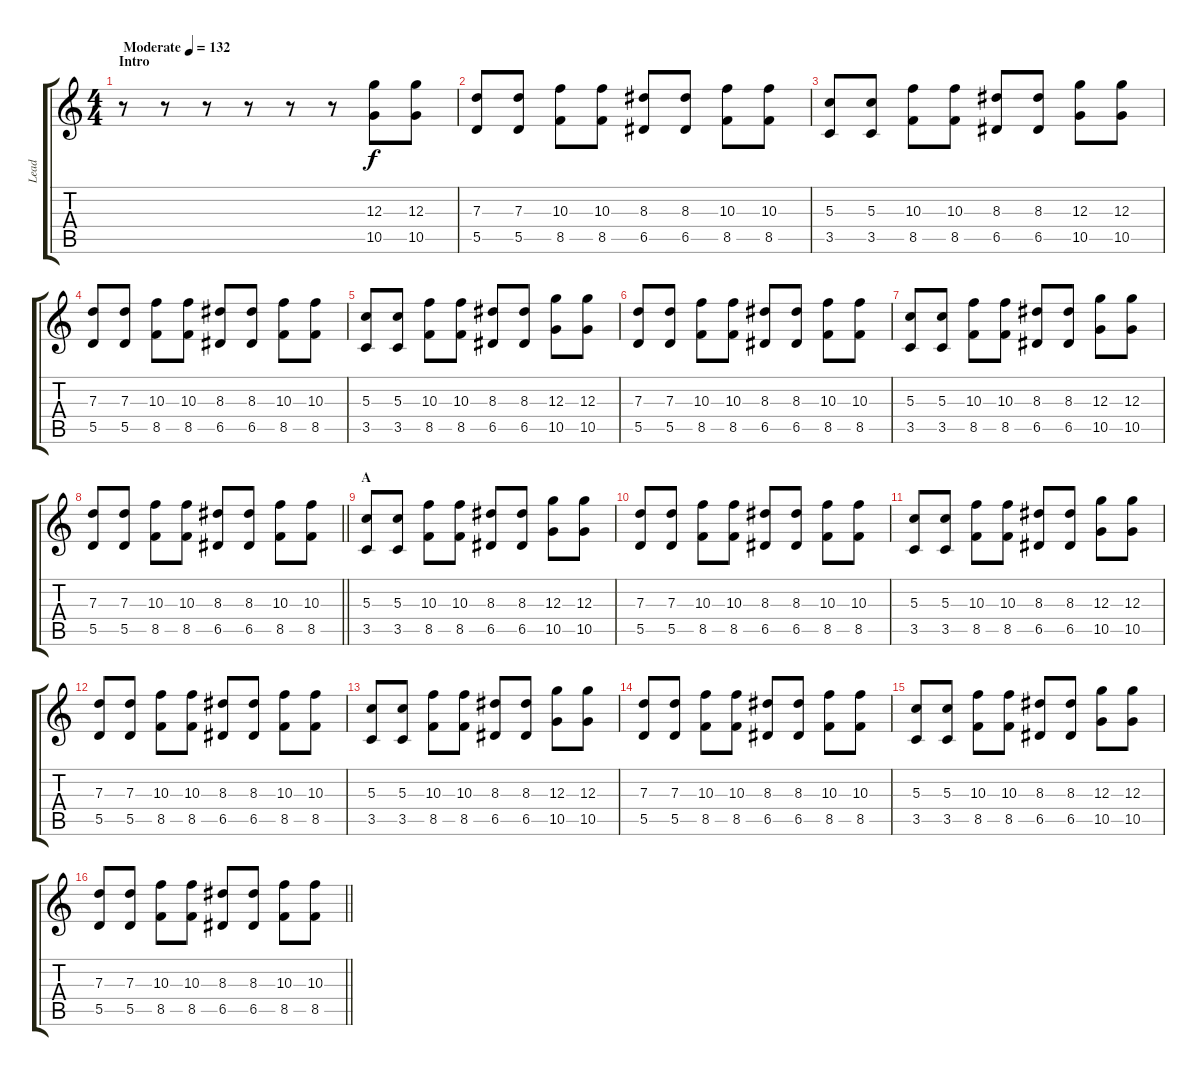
\track ("Lead" "Lead") {instrument distortionguitar}
\staff {score tabs}
\tuning (E4 B3 G3 D3 A2 E2) {hide}
\ts (4 4)
\section ("" "Intro")
\tempo (132 "Moderate")
\clef g2
\ks c
r.8{dy f instrument distortionguitar} r.8 r.8 r.8 r.8 r.8 (12.3 10.5).8 (12.3 10.5).8 |
(7.3 5.5).8 (7.3 5.5).8 (10.3 8.5).8 (10.3 8.5).8 (8.3 6.5).8 (8.3 6.5).8 (10.3 8.5).8 (10.3 8.5).8 |
(5.3 3.5).8 (5.3 3.5).8 (10.3 8.5).8 (10.3 8.5).8 (8.3 6.5).8 (8.3 6.5).8 (12.3 10.5).8 (12.3 10.5).8 |
(7.3 5.5).8 (7.3 5.5).8 (10.3 8.5).8 (10.3 8.5).8 (8.3 6.5).8 (8.3 6.5).8 (10.3 8.5).8 (10.3 8.5).8 |
(5.3 3.5).8 (5.3 3.5).8 (10.3 8.5).8 (10.3 8.5).8 (8.3 6.5).8 (8.3 6.5).8 (12.3 10.5).8 (12.3 10.5).8 |
(7.3 5.5).8 (7.3 5.5).8 (10.3 8.5).8 (10.3 8.5).8 (8.3 6.5).8 (8.3 6.5).8 (10.3 8.5).8 (10.3 8.5).8 |
(5.3 3.5).8 (5.3 3.5).8 (10.3 8.5).8 (10.3 8.5).8 (8.3 6.5).8 (8.3 6.5).8 (12.3 10.5).8 (12.3 10.5).8 |
\barLineRight lightlight
(7.3 5.5).8 (7.3 5.5).8 (10.3 8.5).8 (10.3 8.5).8 (8.3 6.5).8 (8.3 6.5).8 (10.3 8.5).8 (10.3 8.5).8 |
\section ("" "A")
(5.3 3.5).8 (5.3 3.5).8 (10.3 8.5).8 (10.3 8.5).8 (8.3 6.5).8 (8.3 6.5).8 (12.3 10.5).8 (12.3 10.5).8 |
(7.3 5.5).8 (7.3 5.5).8 (10.3 8.5).8 (10.3 8.5).8 (8.3 6.5).8 (8.3 6.5).8 (10.3 8.5).8 (10.3 8.5).8 |
(5.3 3.5).8 (5.3 3.5).8 (10.3 8.5).8 (10.3 8.5).8 (8.3 6.5).8 (8.3 6.5).8 (12.3 10.5).8 (12.3 10.5).8 |
(7.3 5.5).8 (7.3 5.5).8 (10.3 8.5).8 (10.3 8.5).8 (8.3 6.5).8 (8.3 6.5).8 (10.3 8.5).8 (10.3 8.5).8 |
(5.3 3.5).8 (5.3 3.5).8 (10.3 8.5).8 (10.3 8.5).8 (8.3 6.5).8 (8.3 6.5).8 (12.3 10.5).8 (12.3 10.5).8 |
(7.3 5.5).8 (7.3 5.5).8 (10.3 8.5).8 (10.3 8.5).8 (8.3 6.5).8 (8.3 6.5).8 (10.3 8.5).8 (10.3 8.5).8 |
(5.3 3.5).8 (5.3 3.5).8 (10.3 8.5).8 (10.3 8.5).8 (8.3 6.5).8 (8.3 6.5).8 (12.3 10.5).8 (12.3 10.5).8 |
\barLineRight lightlight
(7.3 5.5).8 (7.3 5.5).8 (10.3 8.5).8 (10.3 8.5).8 (8.3 6.5).8 (8.3 6.5).8 (10.3 8.5).8 (10.3 8.5).8
